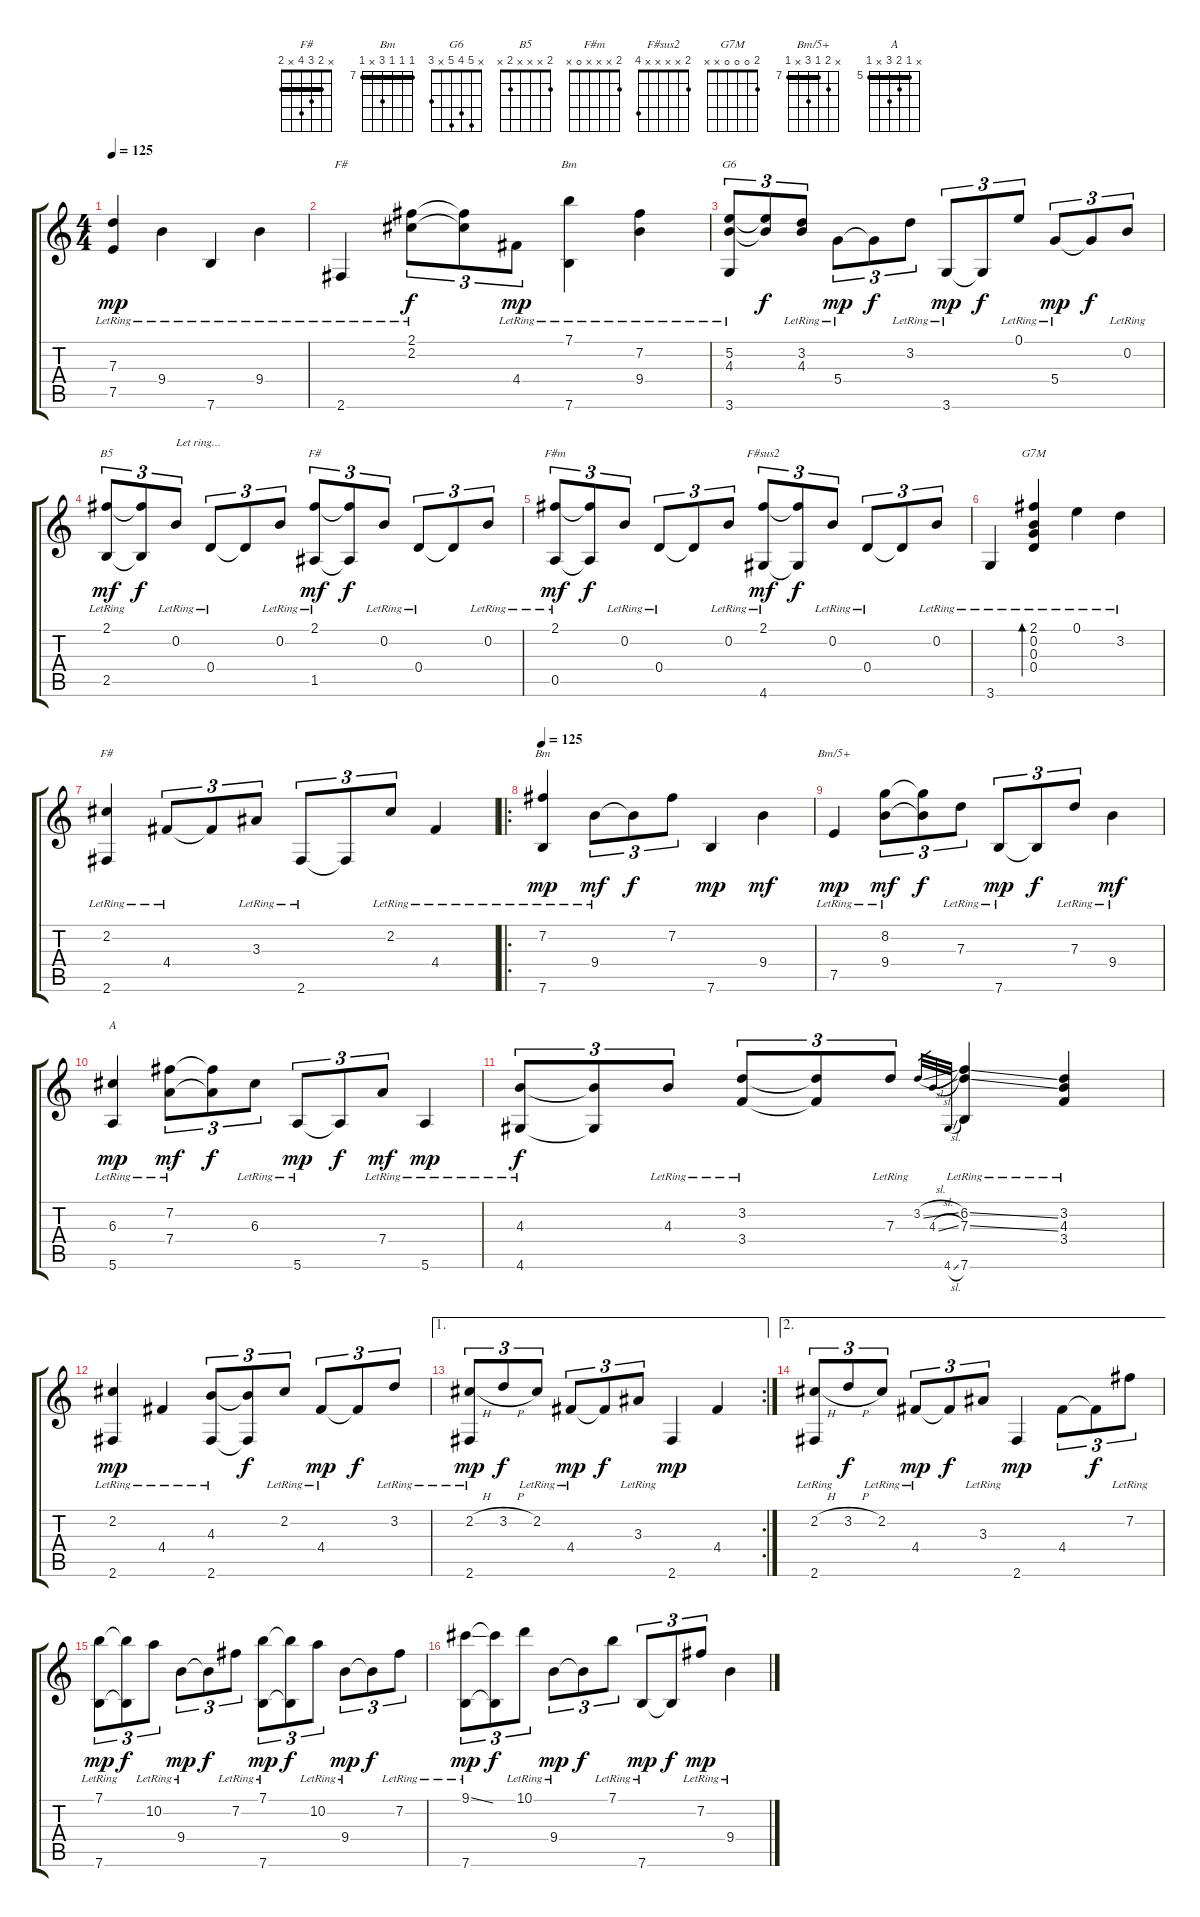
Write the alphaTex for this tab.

\track "" {instrument acousticguitarsteel}
\staff {score tabs}
\tuning (E4 B3 G3 D3 A2 E2) {hide}
\chord ("F#" 2 2 3 4 x 2) {barre 2}
\chord ("Bm" x 7 7 9 x 7) {firstfret 7 barre 7}
\chord ("G6" x 5 4 5 x 3)
\chord ("B5" 2 x x x 2 x)
\chord ("F#" 2 x x x 1 x)
\chord ("F#m" 2 x x x 0 x)
\chord ("F#sus2" 2 x x x x 4)
\chord ("G7M" 2 0 0 0 x x)
\chord ("F#" x 2 3 4 x 2) {barre 2}
\chord ("Bm" 7 7 7 9 x 7) {firstfret 7 barre 7}
\chord ("Bm/5+" x 8 7 9 x 7) {firstfret 7 barre 7}
\chord ("A" x 5 6 7 x 5) {firstfret 5 barre 5}
\ts (4 4)
\tempo 125
\clef g2
\ks c
(7.3{lr} 7.5{lr}).4{dy mp} 9.4{lr}.4 7.6{lr}.4 9.4{lr}.4 |
2.6{lr}.4{ch "F#"} (2.1{lr} 2.2{lr}).8{tu (3 2) dy f} (2.1{t} 2.2{t}).8{tu (3 2)} 4.4{lr}.8{tu (3 2) dy mp} (7.1{lr} 7.6{lr}).4{ch "Bm"} (7.2{lr} 9.4{lr}).4 |
(5.2{lr} 4.3{lr} 3.6{lr}).8{tu (3 2) ch "G6"} (5.2{t} 4.3{t}).8{tu (3 2) dy f} (3.2{lr} 4.3{lr}).8{tu (3 2)} 5.4{lr}.8{tu (3 2) dy mp} 5.4{t}.8{tu (3 2) dy f} 3.2{lr}.8{tu (3 2)} 3.6{lr}.8{tu (3 2) dy mp} 3.6{t}.8{tu (3 2) dy f} 0.1{lr}.8{tu (3 2)} 5.4{lr}.8{tu (3 2) dy mp} 5.4{t}.8{tu (3 2) dy f} 0.2{lr}.8{tu (3 2)} |
(2.1{lr} 2.5{lr}).8{tu (3 2) ch "B5" dy mf} (2.1{t} 2.5{t}).8{tu (3 2) dy f} 0.2{lr}.8{tu (3 2) txt "Let ring..."} 0.4{lr}.8{tu (3 2)} 0.4{t}.8{tu (3 2)} 0.2{lr}.8{tu (3 2)} (2.1{lr} 1.5{lr}).8{tu (3 2) ch "F#" dy mf} (2.1{t} 1.5{t}).8{tu (3 2) dy f} 0.2{lr}.8{tu (3 2)} 0.4{lr}.8{tu (3 2)} 0.4{t}.8{tu (3 2)} 0.2{lr}.8{tu (3 2)} |
(2.1{lr} 0.5{lr}).8{tu (3 2) ch "F#m" dy mf} (2.1{t} 0.5{t}).8{tu (3 2) dy f} 0.2{lr}.8{tu (3 2)} 0.4{lr}.8{tu (3 2)} 0.4{t}.8{tu (3 2)} 0.2{lr}.8{tu (3 2)} (2.1{lr} 4.6{lr}).8{tu (3 2) ch "F#sus2" dy mf} (2.1{t} 4.6{t}).8{tu (3 2) dy f} 0.2{lr}.8{tu (3 2)} 0.4{lr}.8{tu (3 2)} 0.4{t}.8{tu (3 2)} 0.2{lr}.8{tu (3 2)} |
3.6{lr}.4 (2.1{lr} 0.2{lr} 0.3{lr} 0.4{lr}).4{bd 240 ch "G7M"} 0.1{lr}.4 3.2{lr}.4 |
(2.2{lr} 2.6{lr}).4{ch "F#"} 4.4{lr}.8{tu (3 2)} 4.4{t}.8{tu (3 2)} 3.3{lr}.8{tu (3 2)} 2.6{lr}.8{tu (3 2)} 2.6{t}.8{tu (3 2)} 2.2{lr}.8{tu (3 2)} 4.4{lr}.4 |
\ro
\tempo 125
(7.2{lr} 7.6{lr}).4{ch "Bm" dy mp} 9.4{lr}.8{tu (3 2) dy mf} 9.4{t}.8{tu (3 2) dy f} 7.2.8{tu (3 2)} 7.6.4{dy mp} 9.4.4{dy mf} |
7.5{lr}.4{ch "Bm/5+" dy mp} (8.2{lr} 9.4{lr}).8{tu (3 2) dy mf} (8.2{t} 9.4{t}).8{tu (3 2) dy f} 7.3{lr}.8{tu (3 2)} 7.6{lr}.8{tu (3 2) dy mp} 7.6{t}.8{tu (3 2) dy f} 7.3{lr}.8{tu (3 2)} 9.4{lr}.4{dy mf} |
(6.3{lr} 5.6{lr}).4{ch "A" dy mp} (7.2{lr} 7.4{lr}).8{tu (3 2) dy mf} (7.2{t} 7.4{t}).8{tu (3 2) dy f} 6.3{lr}.8{tu (3 2)} 5.6{lr}.8{tu (3 2) dy mp} 5.6{t}.8{tu (3 2) dy f} 7.4{lr}.8{tu (3 2) dy mf} 5.6{lr}.4{dy mp} |
(4.3{lr} 4.6{lr}).8{tu (3 2) dy f} (4.3{t} 4.6{t}).8{tu (3 2)} 4.3{lr}.8{tu (3 2)} (3.2{lr} 3.4{lr}).8{tu (3 2)} (3.2{t} 3.4{t}).8{tu (3 2)} 7.3{lr}.8{tu (3 2)} 3.2{sl}.32{gr} 4.3{sl}.32{gr} 4.6{sl}.32{gr} (6.2{ss} 7.3{ss} 7.6{lr}).4 (3.2{lr} 4.3{lr} 3.4{lr}).4 |
(2.2{lr} 2.6{lr}).4{dy mp} 4.4{lr}.4 (4.3{lr} 2.6).8{tu (3 2)} (4.3{t} 2.6{t}).8{tu (3 2) dy f} 2.2{lr}.8{tu (3 2)} 4.4{lr}.8{tu (3 2) dy mp} 4.4{t}.8{tu (3 2) dy f} 3.2{lr}.8{tu (3 2)} |
\ae 1
\rc 2
(2.2{h} 2.6{lr}).8{tu (3 2) dy mp} 3.2{h}.8{tu (3 2) dy f} 2.2{lr}.8{tu (3 2)} 4.4{lr}.8{tu (3 2) dy mp} 4.4{t}.8{tu (3 2) dy f} 3.3{lr}.8{tu (3 2)} 2.6.4{dy mp} 4.4.4 |
\ae 2
(2.2{h} 2.6{lr}).8{tu (3 2)} 3.2{h}.8{tu (3 2) dy f} 2.2{lr}.8{tu (3 2)} 4.4{lr}.8{tu (3 2) dy mp} 4.4{t}.8{tu (3 2) dy f} 3.3{lr}.8{tu (3 2)} 2.6.4{dy mp} 4.4.8{tu (3 2)} 4.4{t}.8{tu (3 2) dy f} 7.2{lr}.8{tu (3 2)} |
(7.1{lr} 7.6{lr}).8{tu (3 2) dy mp} (7.1{t} 7.6{t}).8{tu (3 2) dy f} 10.2{lr}.8{tu (3 2)} 9.4{lr}.8{tu (3 2) dy mp} 9.4{t}.8{tu (3 2) dy f} 7.2{lr}.8{tu (3 2)} (7.1{lr} 7.6{lr}).8{tu (3 2) dy mp} (7.1{t} 7.6{t}).8{tu (3 2) dy f} 10.2{lr}.8{tu (3 2)} 9.4{lr}.8{tu (3 2) dy mp} 9.4{t}.8{tu (3 2) dy f} 7.2{lr}.8{tu (3 2)} |
(9.1{ss} 7.6{lr}).8{tu (3 2) dy mp} (9.1{t} 7.6{t}).8{tu (3 2) dy f} 10.1{lr}.8{tu (3 2)} 9.4{lr}.8{tu (3 2) dy mp} 9.4{t}.8{tu (3 2) dy f} 7.1{lr}.8{tu (3 2)} 7.6{lr}.8{tu (3 2) dy mp} 7.6{t}.8{tu (3 2) dy f} 7.2{lr}.8{tu (3 2) dy mp} 9.4{lr}.4
